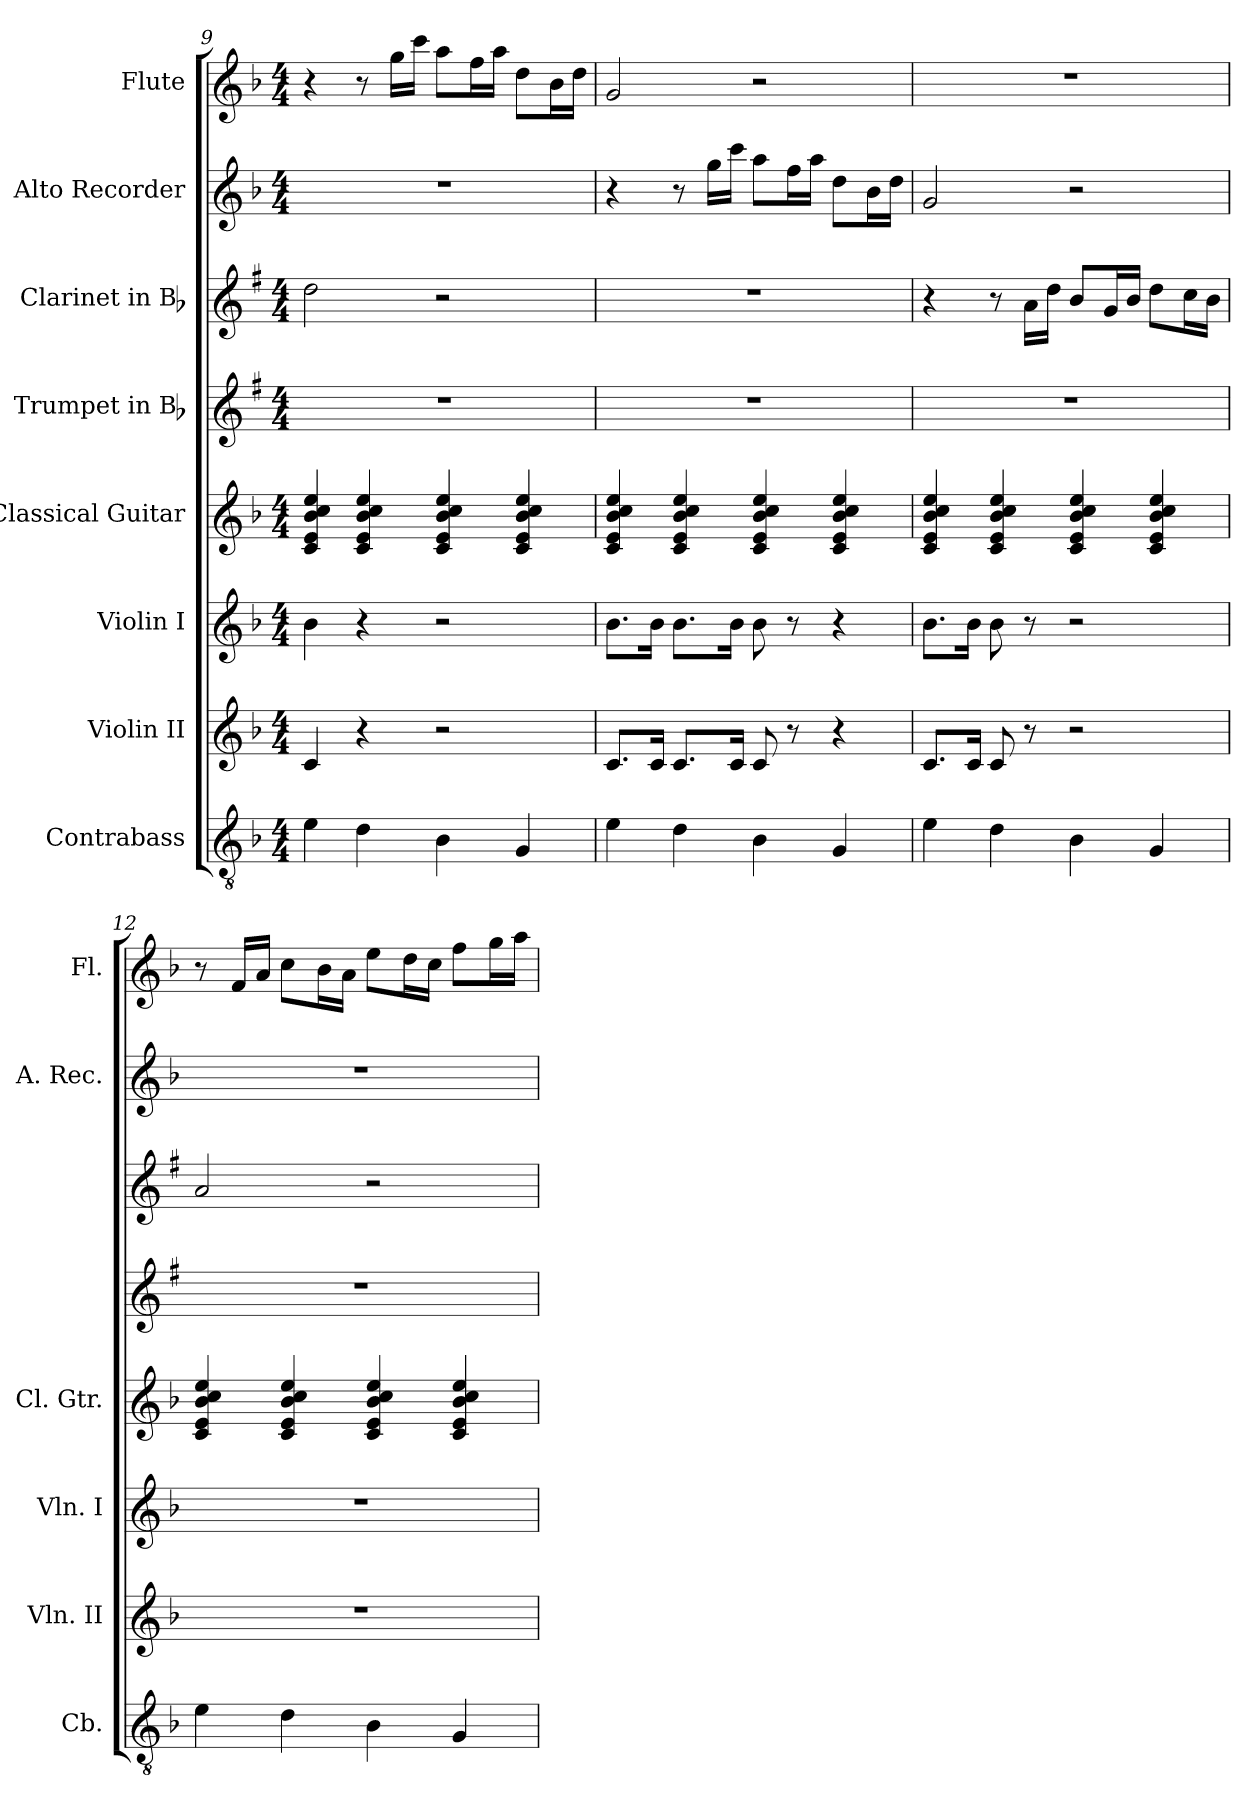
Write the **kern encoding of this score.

**kern	**kern	**kern	**kern	**kern	**kern	**kern	**kern
*part8	*part7	*part6	*part5	*part4	*part3	*part2	*part1
*staff8	*staff7	*staff6	*staff5	*staff4	*staff3	*staff2	*staff1
*I"Contrabass	*I"Violin II	*I"Violin I	*I"Classical Guitar	*I"Trumpet in Bb	*I"Clarinet in Bb	*I"Alto Recorder	*I"Flute
*I'Cb.	*I'Vln. II	*I'Vln. I	*I'Cl. Gtr.	*	*	*I'A. Rec.	*I'Fl.
!!LO:PB:g=z
*clefGv2	*clefG2	*clefG2	*clefG2	*clefG2	*clefG2	*clefG2	*clefG2
*ITrd7c12	*	*	*ITrd7c12	*ITrd1c2	*ITrd1c2	*	*
*k[b-]	*k[b-]	*k[b-]	*k[b-]	*k[b-]	*k[b-]	*k[b-]	*k[b-]
*F:	*F:	*F:	*F:	*F:	*F:	*F:	*F:
*M4/4	*M4/4	*M4/4	*M4/4	*M4/4	*M4/4	*M4/4	*M4/4
=9	=9	=9	=9	=9	=9	=9	=9
4E\	4c/	4b-\	4C/ 4E/ 4B-/ 4c/ 4e/	1r	2cc\	1r	4r
4D\	4r	4r	4C/ 4E/ 4B-/ 4c/ 4e/	.	.	.	8r
.	.	.	.	.	.	.	16gg\LL
.	.	.	.	.	.	.	16ccc\JJ
4BB-\	2r	2r	4C/ 4E/ 4B-/ 4c/ 4e/	.	2r	.	8aa\L
.	.	.	.	.	.	.	16ff\L
.	.	.	.	.	.	.	16aa\JJ
4GG/	.	.	4C/ 4E/ 4B-/ 4c/ 4e/	.	.	.	8dd\L
.	.	.	.	.	.	.	16b-\L
.	.	.	.	.	.	.	16dd\JJ
=10	=10	=10	=10	=10	=10	=10	=10
4E\	8.c/L	8.b-\L	4C/ 4E/ 4B-/ 4c/ 4e/	1r	1r	4r	2g/
.	16c/Jk	16b-\Jk	.	.	.	.	.
4D\	8.c/L	8.b-\L	4C/ 4E/ 4B-/ 4c/ 4e/	.	.	8r	.
.	.	.	.	.	.	16gg\LL	.
.	16c/Jk	16b-\Jk	.	.	.	16ccc\JJ	.
4BB-\	8c/	8b-\	4C/ 4E/ 4B-/ 4c/ 4e/	.	.	8aa\L	2r
.	8r	8r	.	.	.	16ff\L	.
.	.	.	.	.	.	16aa\JJ	.
4GG/	4r	4r	4C/ 4E/ 4B-/ 4c/ 4e/	.	.	8dd\L	.
.	.	.	.	.	.	16b-\L	.
.	.	.	.	.	.	16dd\JJ	.
=11	=11	=11	=11	=11	=11	=11	=11
4E\	8.c/L	8.b-\L	4C/ 4E/ 4B-/ 4c/ 4e/	1r	4r	2g/	1r
.	16c/Jk	16b-\Jk	.	.	.	.	.
4D\	8c/	8b-\	4C/ 4E/ 4B-/ 4c/ 4e/	.	8r	.	.
.	8r	8r	.	.	16g\LL	.	.
.	.	.	.	.	16cc\JJ	.	.
4BB-\	2r	2r	4C/ 4E/ 4B-/ 4c/ 4e/	.	8a/L	2r	.
.	.	.	.	.	16f/L	.	.
.	.	.	.	.	16a/JJ	.	.
4GG/	.	.	4C/ 4E/ 4B-/ 4c/ 4e/	.	8cc\L	.	.
.	.	.	.	.	16b-\L	.	.
.	.	.	.	.	16a\JJ	.	.
=12	=12	=12	=12	=12	=12	=12	=12
4E\	1r	1r	4C/ 4E/ 4B-/ 4c/ 4e/	1r	2g/	1r	8r
.	.	.	.	.	.	.	16f/LL
.	.	.	.	.	.	.	16a/JJ
4D\	.	.	4C/ 4E/ 4B-/ 4c/ 4e/	.	.	.	8cc\L
.	.	.	.	.	.	.	16b-\L
.	.	.	.	.	.	.	16a\JJ
4BB-\	.	.	4C/ 4E/ 4B-/ 4c/ 4e/	.	2r	.	8ee\L
.	.	.	.	.	.	.	16dd\L
.	.	.	.	.	.	.	16cc\JJ
4GG/	.	.	4C/ 4E/ 4B-/ 4c/ 4e/	.	.	.	8ff\L
.	.	.	.	.	.	.	16gg\L
.	.	.	.	.	.	.	16aa\JJ
=	=	=	=	=	=	=	=
*-	*-	*-	*-	*-	*-	*-	*-
